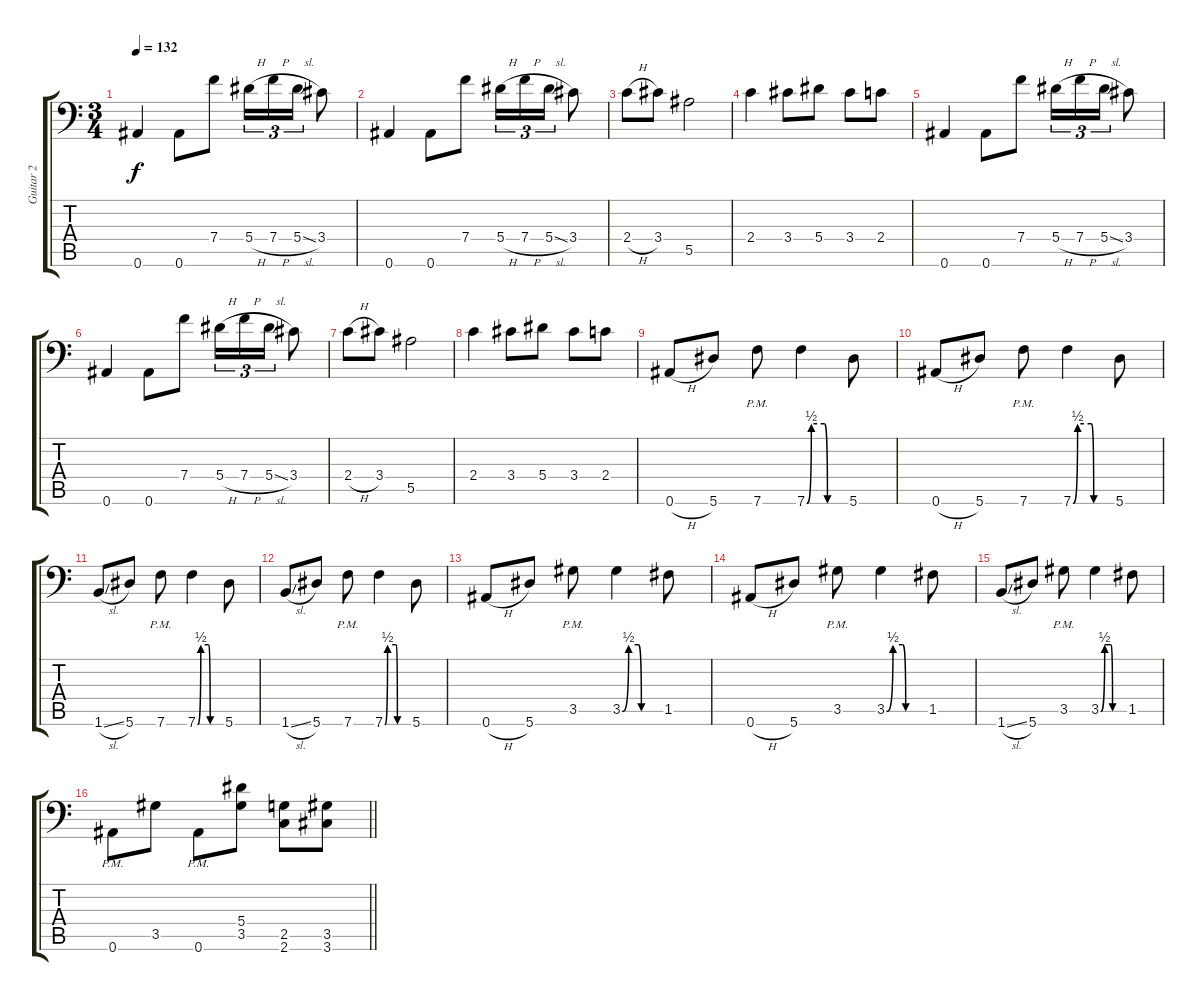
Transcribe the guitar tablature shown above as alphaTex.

\track ("Guitar 2" "Guitar 2") {instrument distortionguitar}
\staff {score tabs}
\tuning (C4 G3 Eb3 Bb2 F2 Bb1) {hide}
\ts (3 4)
\tempo 132
\clef f4
\ks c
0.6.4{dy f} 0.6.8 7.4.8 5.4{h}.16{tu (3 2)} 7.4{h}.16{tu (3 2)} 5.4{sl}.16{tu (3 2)} 3.4.8 |
0.6.4 0.6.8 7.4.8 5.4{h}.16{tu (3 2)} 7.4{h}.16{tu (3 2)} 5.4{sl}.16{tu (3 2)} 3.4.8 |
2.4{h}.8 3.4.8 5.5.2 |
2.4.4 3.4.8 5.4.8 3.4.8 2.4.8 |
0.6.4 0.6.8 7.4.8 5.4{h}.16{tu (3 2)} 7.4{h}.16{tu (3 2)} 5.4{sl}.16{tu (3 2)} 3.4.8 |
0.6.4 0.6.8 7.4.8 5.4{h}.16{tu (3 2)} 7.4{h}.16{tu (3 2)} 5.4{sl}.16{tu (3 2)} 3.4.8 |
2.4{h}.8 3.4.8 5.5.2 |
2.4.4 3.4.8 5.4.8 3.4.8 2.4.8 |
0.6{h}.8 5.6.8 7.6{pm}.8 7.6{be (custom 0 0 7 2 27 2 32 0 60 0)}.4 5.6.8 |
0.6{h}.8 5.6.8 7.6{pm}.8 7.6{be (custom 0 0 7 2 28 2 32 0 60 0)}.4 5.6.8 |
1.6{sl}.8 5.6.8 7.6{pm}.8 7.6{be (custom 0 0 8 2 27 2 32 0 60 0)}.4 5.6.8 |
1.6{sl}.8 5.6.8 7.6{pm}.8 7.6{be (custom 0 0 7 2 28 2 32 0 60 0)}.4 5.6.8 |
0.6{h}.8 5.6.8 3.5{pm}.8 3.5{be (custom 0 0 10 2 25 2 30 0 60 0)}.4 1.5.8 |
0.6{h}.8 5.6.8 3.5{pm}.8 3.5{be (custom 0 0 10 2 25 2 30 0 60 0)}.4 1.5.8 |
1.6{sl}.8 5.6.8 3.5{pm}.8 3.5{be (custom 0 0 10 2 25 2 30 0 60 0)}.4 1.5.8 |
\barLineRight lightlight
0.6{pm}.8 3.5.8 0.6{pm}.8 (5.4 3.5).8 (2.5 2.6).8 (3.5 3.6).8
